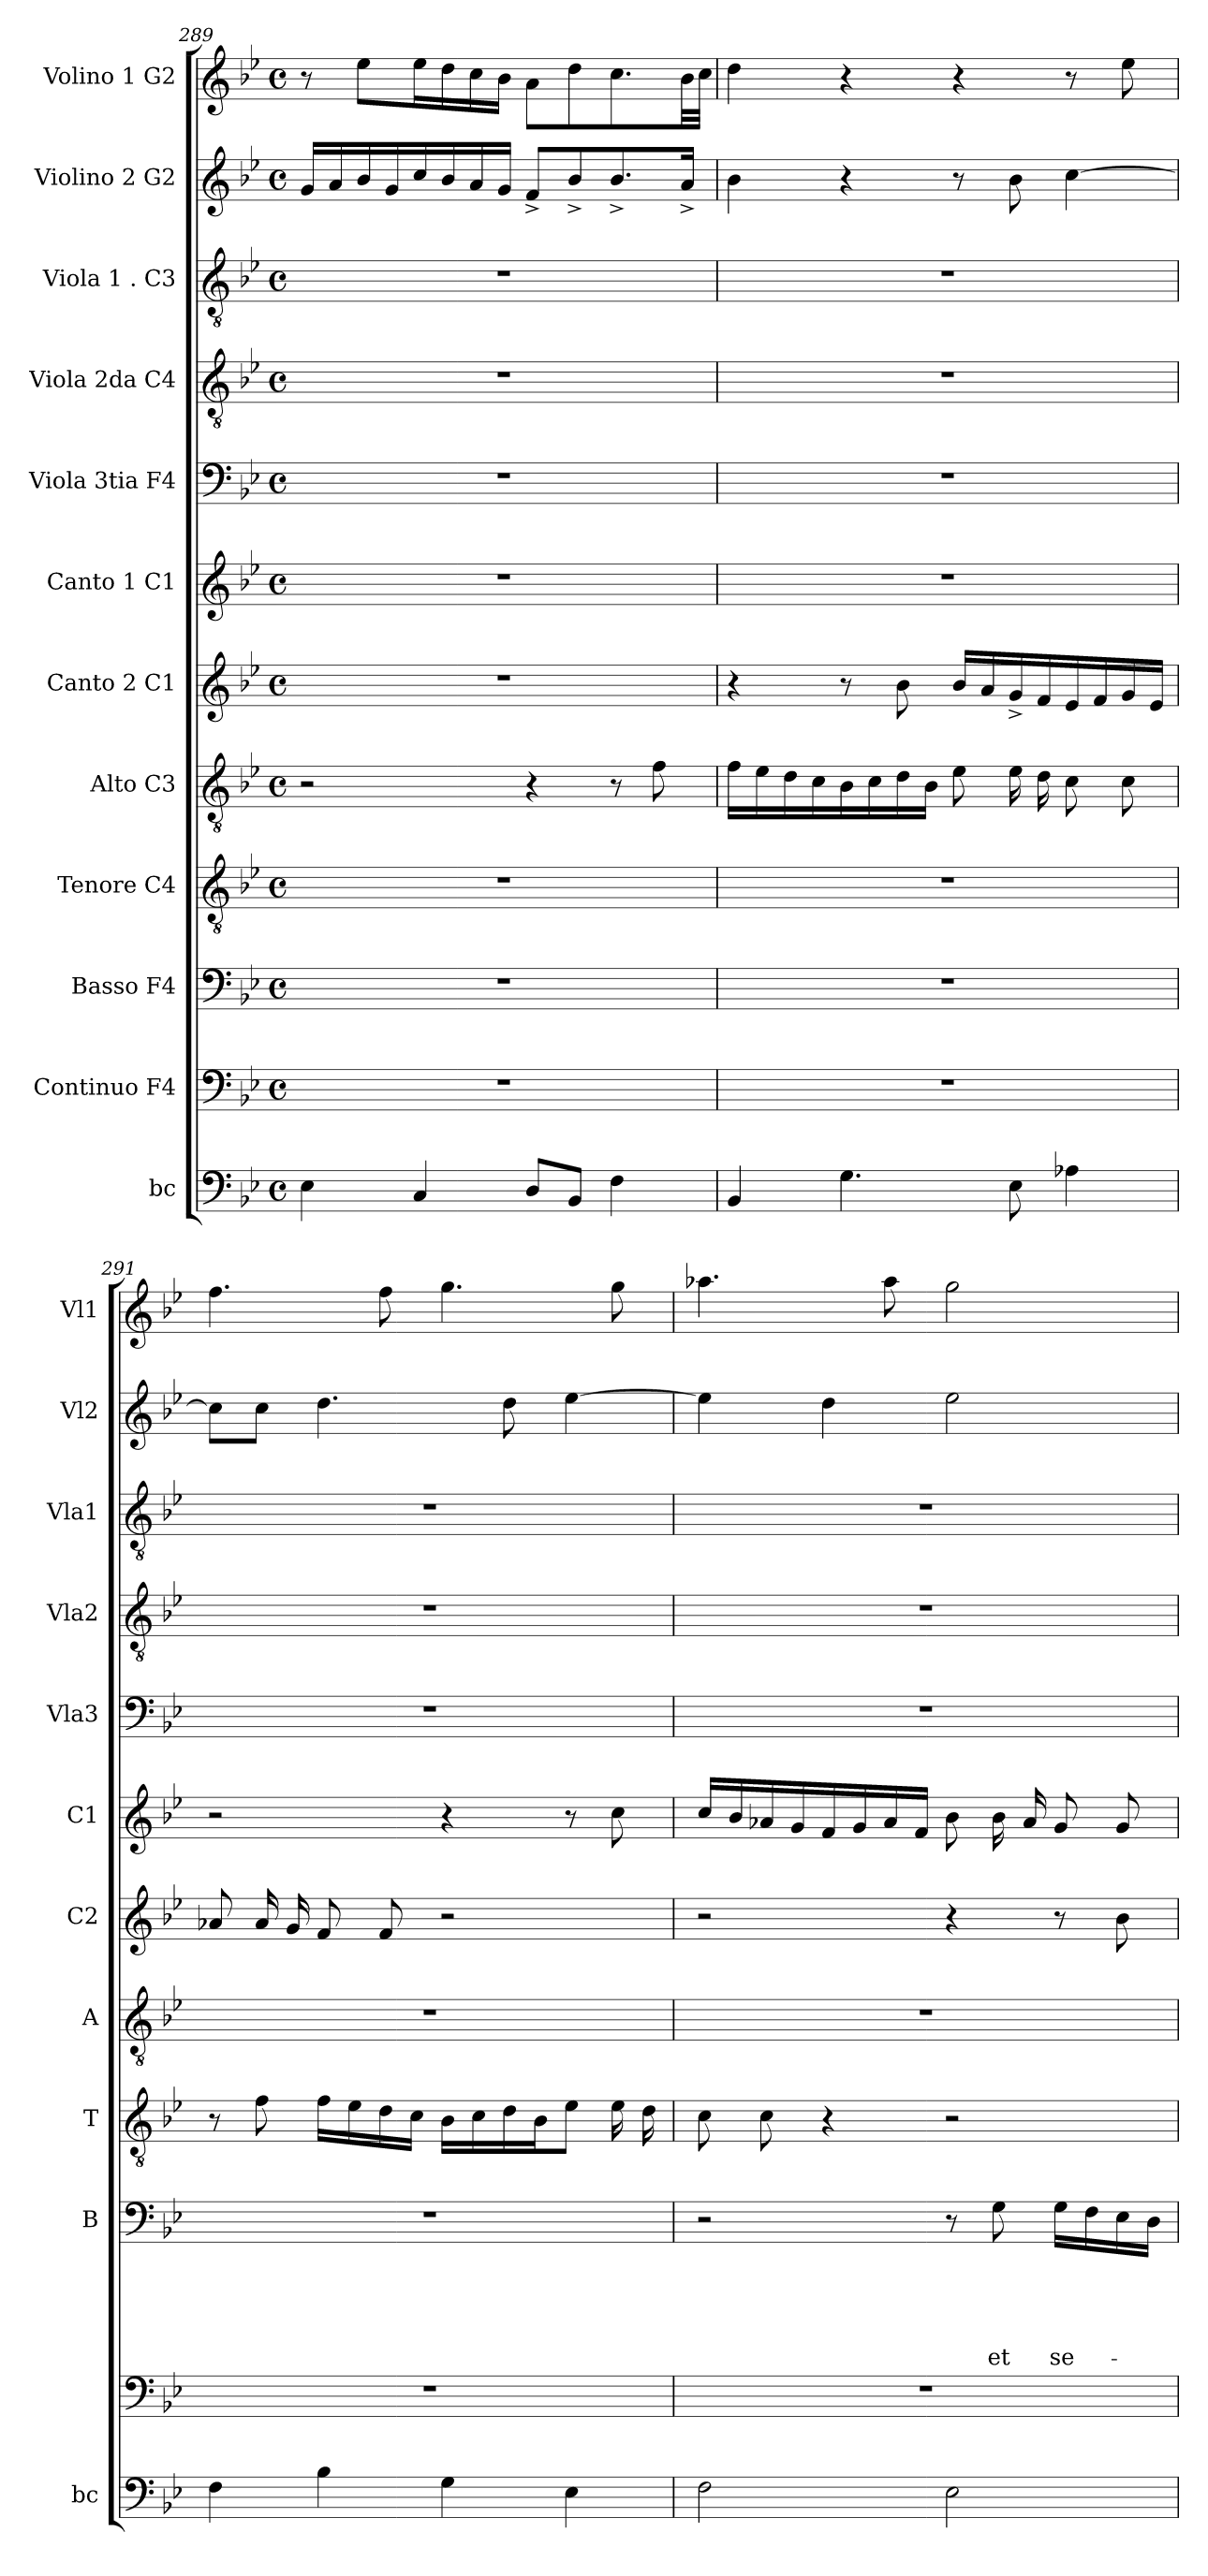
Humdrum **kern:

**kern	**kern	**kern	**text	**text	**text	**text	**text	**kern	**kern	**kern	**kern	**kern	**kern	**kern	**kern	**kern
*part12	*part11	*part10	*part10	*part10	*part10	*part10	*part10	*part9	*part8	*part7	*part6	*part5	*part4	*part3	*part2	*part1
*staff12	*staff11	*staff10	*staff10	*staff10	*staff10	*staff10	*staff10	*staff9	*staff8	*staff7	*staff6	*staff5	*staff4	*staff3	*staff2	*staff1
*I"bc	*I"Continuo F4	*I"Basso F4	*	*	*	*	*	*I"Tenore C4	*I"Alto C3	*I"Canto 2 C1	*I"Canto 1 C1	*I"Viola 3tia F4	*I"Viola 2da C4	*I"Viola 1 . C3	*I"Violino 2 G2	*I"Volino 1 G2
*I'bc	*	*I'B	*	*	*	*	*	*I'T	*I'A	*I'C2	*I'C1	*I'Vla3	*I'Vla2	*I'Vla1	*I'Vl2	*I'Vl1
*clefF4	*clefF4	*clefF4	*	*	*	*	*	*clefGv2	*clefGv2	*clefG2	*clefG2	*clefF4	*clefGv2	*clefGv2	*clefG2	*clefG2
*k[b-e-]	*k[b-e-]	*k[b-e-]	*	*	*	*	*	*k[b-e-]	*k[b-e-]	*k[b-e-]	*k[b-e-]	*k[b-e-]	*k[b-e-]	*k[b-e-]	*k[b-e-]	*k[b-e-]
*B-:	*B-:	*B-:	*	*	*	*	*	*B-:	*B-:	*B-:	*B-:	*B-:	*B-:	*B-:	*B-:	*B-:
*M4/4	*M4/4	*M4/4	*	*	*	*	*	*M4/4	*M4/4	*M4/4	*M4/4	*M4/4	*M4/4	*M4/4	*M4/4	*M4/4
*met(c)	*met(c)	*met(c)	*	*	*	*	*	*met(c)	*met(c)	*met(c)	*met(c)	*met(c)	*met(c)	*met(c)	*met(c)	*met(c)
=289	=289	=289	=289	=289	=289	=289	=289	=289	=289	=289	=289	=289	=289	=289	=289	=289
4E-\	1r	1r	.	.	.	.	.	1r	2r	1r	1r	1r	1r	1r	16g/LL	8r
.	.	.	.	.	.	.	.	.	.	.	.	.	.	.	16a/	.
.	.	.	.	.	.	.	.	.	.	.	.	.	.	.	16b-/	8ee-\L
.	.	.	.	.	.	.	.	.	.	.	.	.	.	.	16g/	.
4C/	.	.	.	.	.	.	.	.	.	.	.	.	.	.	16cc/	16ee-\L
.	.	.	.	.	.	.	.	.	.	.	.	.	.	.	16b-/	16dd\
.	.	.	.	.	.	.	.	.	.	.	.	.	.	.	16a/	16cc\
.	.	.	.	.	.	.	.	.	.	.	.	.	.	.	16g/JJ	16b-\JJ
8D/L	.	.	.	.	.	.	.	.	4r	.	.	.	.	.	8f^</L	8a\L
8BB-/J	.	.	.	.	.	.	.	.	.	.	.	.	.	.	8b-^</	8dd\
4F\	.	.	.	.	.	.	.	.	8r	.	.	.	.	.	8.b-^</	8.cc\
.	.	.	.	.	.	.	.	.	8f\	.	.	.	.	.	.	.
.	.	.	.	.	.	.	.	.	.	.	.	.	.	.	16a^</Jk	32b-\LL
.	.	.	.	.	.	.	.	.	.	.	.	.	.	.	.	32cc\JJJ
=290	=290	=290	=290	=290	=290	=290	=290	=290	=290	=290	=290	=290	=290	=290	=290	=290
4BB-/	1r	1r	.	.	.	.	.	1r	16f\LL	4r	1r	1r	1r	1r	4b-\	4dd\
.	.	.	.	.	.	.	.	.	16e-\	.	.	.	.	.	.	.
.	.	.	.	.	.	.	.	.	16d\	.	.	.	.	.	.	.
.	.	.	.	.	.	.	.	.	16c\	.	.	.	.	.	.	.
4.G\	.	.	.	.	.	.	.	.	16B-\	8r	.	.	.	.	4r	4r
.	.	.	.	.	.	.	.	.	16c\	.	.	.	.	.	.	.
.	.	.	.	.	.	.	.	.	16d\	8b-\	.	.	.	.	.	.
.	.	.	.	.	.	.	.	.	16B-\JJ	.	.	.	.	.	.	.
.	.	.	.	.	.	.	.	.	8e-\	16b-/LL	.	.	.	.	8r	4r
.	.	.	.	.	.	.	.	.	.	16a/	.	.	.	.	.	.
8E-\	.	.	.	.	.	.	.	.	16e-\	16g^</	.	.	.	.	8b-\	.
.	.	.	.	.	.	.	.	.	16d\	16f/	.	.	.	.	.	.
4A-X\	.	.	.	.	.	.	.	.	8c\	16e-/	.	.	.	.	[<4cc\	8r
.	.	.	.	.	.	.	.	.	.	16f/	.	.	.	.	.	.
.	.	.	.	.	.	.	.	.	8c\	16g/	.	.	.	.	.	8ee-\
.	.	.	.	.	.	.	.	.	.	16e-/JJ	.	.	.	.	.	.
!!LO:LB:g=z
=291	=291	=291	=291	=291	=291	=291	=291	=291	=291	=291	=291	=291	=291	=291	=291	=291
4F\	1r	1r	.	.	.	.	.	8r	1r	8a-X/	2r	1r	1r	1r	8cc\L]	4.ff\
.	.	.	.	.	.	.	.	8f\	.	16a-/	.	.	.	.	8cc\J	.
.	.	.	.	.	.	.	.	.	.	16g/	.	.	.	.	.	.
4B-\	.	.	.	.	.	.	.	16f\LL	.	8f/	.	.	.	.	4.dd\	.
.	.	.	.	.	.	.	.	16e-\	.	.	.	.	.	.	.	.
.	.	.	.	.	.	.	.	16d\	.	8f/	.	.	.	.	.	8ff\
.	.	.	.	.	.	.	.	16c\JJ	.	.	.	.	.	.	.	.
4G\	.	.	.	.	.	.	.	16B-\LL	.	2r	4r	.	.	.	.	4.gg\
.	.	.	.	.	.	.	.	16c\	.	.	.	.	.	.	.	.
.	.	.	.	.	.	.	.	16d\	.	.	.	.	.	.	8dd\	.
.	.	.	.	.	.	.	.	16B-\J	.	.	.	.	.	.	.	.
4E-\	.	.	.	.	.	.	.	8e-\J	.	.	8r	.	.	.	[>4ee-\	.
.	.	.	.	.	.	.	.	16e-\	.	.	8cc\	.	.	.	.	8gg\
.	.	.	.	.	.	.	.	16d\	.	.	.	.	.	.	.	.
=292	=292	=292	=292	=292	=292	=292	=292	=292	=292	=292	=292	=292	=292	=292	=292	=292
2F\	1r	2r	.	.	.	.	.	8c\	1r	2r	16cc/LL	1r	1r	1r	4ee-\]	4.aa-X\
.	.	.	.	.	.	.	.	.	.	.	16b-/	.	.	.	.	.
.	.	.	.	.	.	.	.	8c\	.	.	16a-X/	.	.	.	.	.
.	.	.	.	.	.	.	.	.	.	.	16g/	.	.	.	.	.
.	.	.	.	.	.	.	.	4r	.	.	16f/	.	.	.	4dd\	.
.	.	.	.	.	.	.	.	.	.	.	16g/	.	.	.	.	.
.	.	.	.	.	.	.	.	.	.	.	16a-/	.	.	.	.	8aa-\
.	.	.	.	.	.	.	.	.	.	.	16f/JJ	.	.	.	.	.
2E-\	.	8r	.	.	.	.	.	2r	.	4r	8b-\	.	.	.	2ee-\	2gg\
!	!	!	!	!	!	!	!LO:LY:b	!	!	!	!	!	!	!	!	!
.	.	8G\	.	.	.	.	et	.	.	.	16b-\	.	.	.	.	.
.	.	.	.	.	.	.	.	.	.	.	16a-/	.	.	.	.	.
!	!	!	!	!	!	!	!LO:LY:b	!	!	!	!	!	!	!	!	!
.	.	16G\LL	.	.	.	.	se-	.	.	8r	8g/	.	.	.	.	.
.	.	16F\	.	.	.	.	.	.	.	.	.	.	.	.	.	.
.	.	16E-\	.	.	.	.	.	.	.	8b-\	8g/	.	.	.	.	.
.	.	16D\JJ	.	.	.	.	.	.	.	.	.	.	.	.	.	.
=	=	=	=	=	=	=	=	=	=	=	=	=	=	=	=	=
*-	*-	*-	*-	*-	*-	*-	*-	*-	*-	*-	*-	*-	*-	*-	*-	*-
